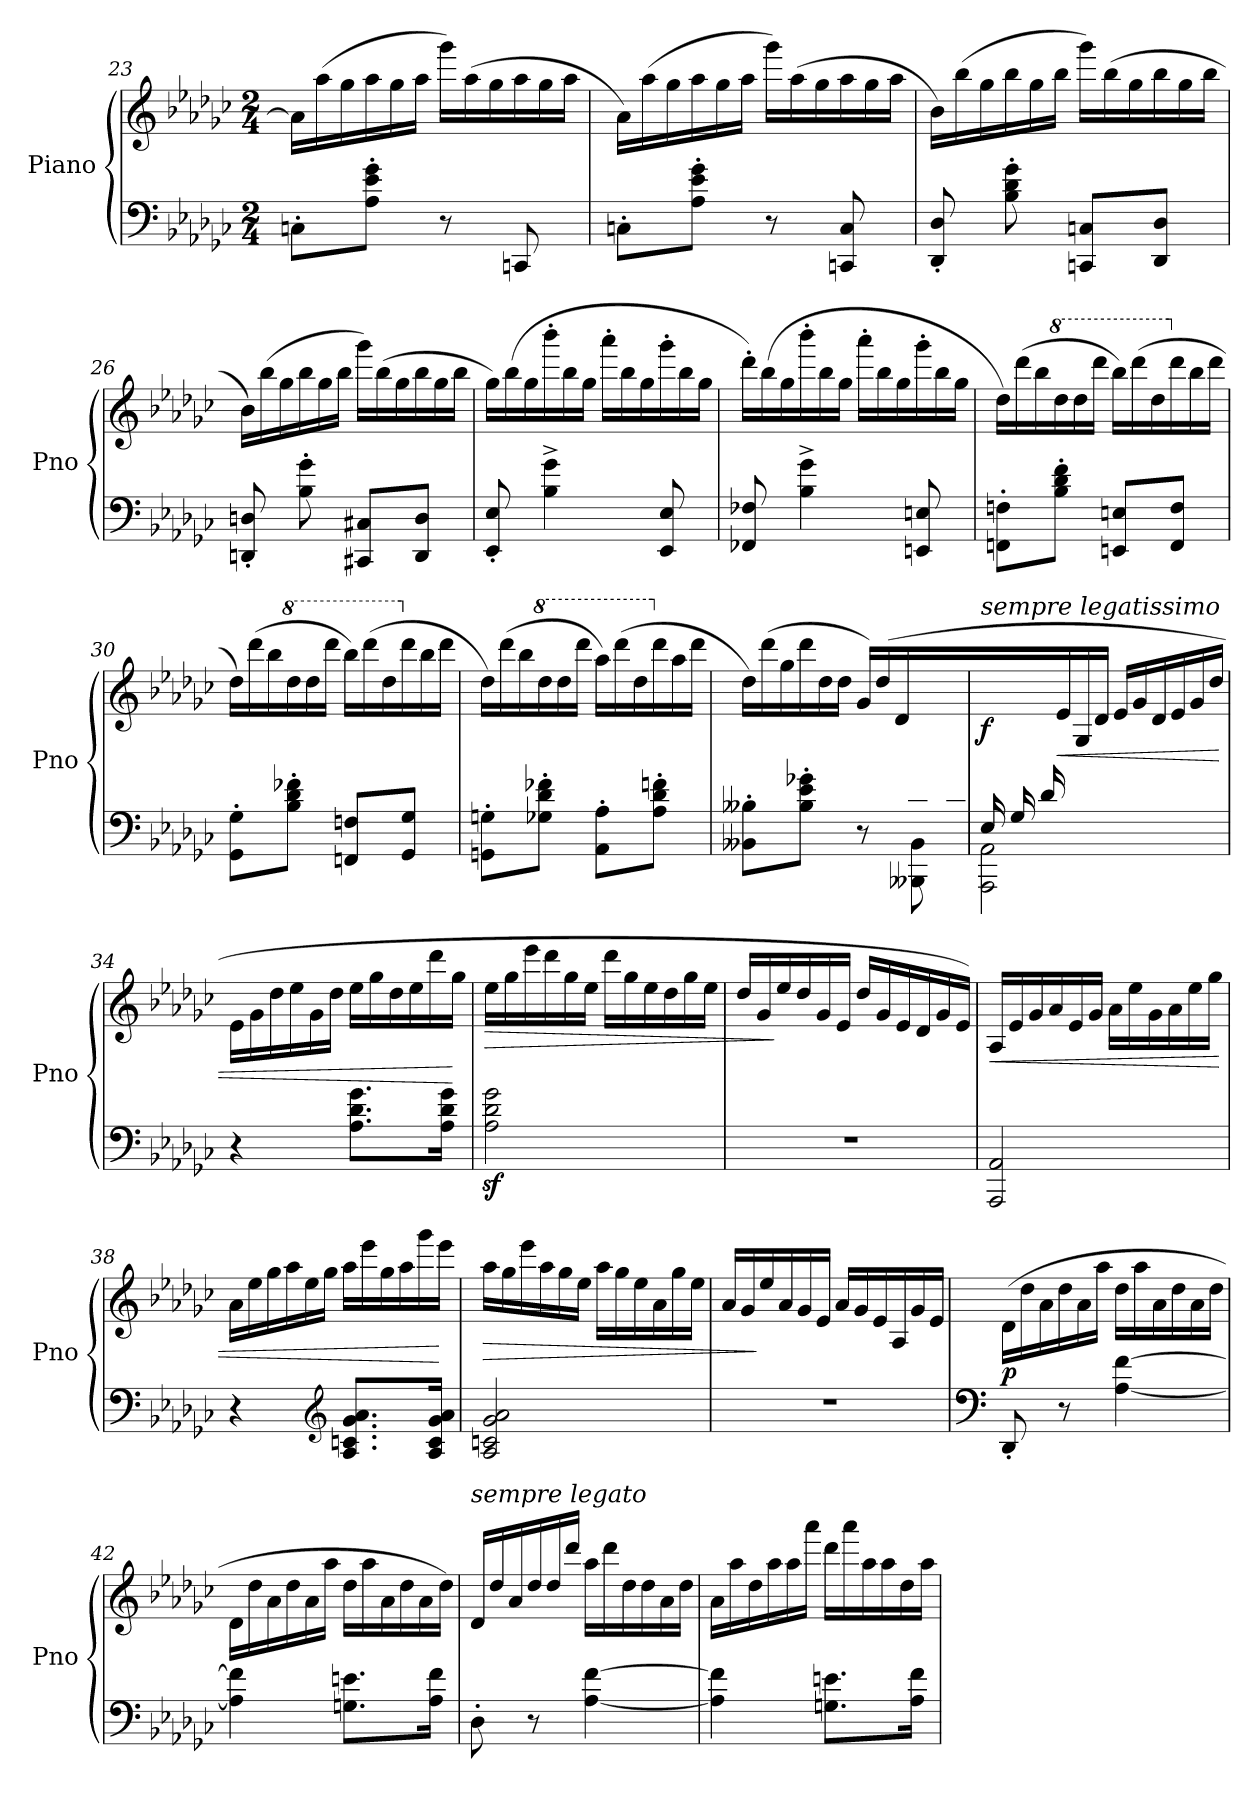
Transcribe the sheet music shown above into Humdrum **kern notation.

**kern	**kern	**dynam
*part1	*part1	*part1
*staff2	*staff1	*staff1/2
*I"Piano	*	*
*I'Pno	*	*
!!LO:LB:g=z
*clefF4	*clefG2	*
*k[b-e-a-d-g-c-]	*k[b-e-a-d-g-c-]	*
*M2/4	*M2/4	*
*	*Xtuplet	*
=23	=23	=23
8Cn'\L	24a-\LL]	.
.	(24aa-\	.
.	24gg-\	.
8A-\' 8e-\' 8g-\'J	24aa-\	.
.	24gg-\	.
.	24aa-\JJ	.
8r	24ggg-\LL)	.
.	(24aa-\	.
.	24gg-\	.
8CCn/	24aa-\	.
.	24gg-\	.
.	24aa-\JJ	.
!!LO:LB:g=z
=24	=24	=24
8Cn'\L	24a-\LL)	.
.	(24aa-\	.
.	24gg-\	.
8A-\' 8e-\' 8g-\'J	24aa-\	.
.	24gg-\	.
.	24aa-\JJ	.
8r	24ggg-\LL)	.
.	(24aa-\	.
.	24gg-\	.
8CCn/ 8C/	24aa-\	.
.	24gg-\	.
.	24aa-\JJ	.
=25	=25	=25
8DD-/' 8D-/'	24b-\LL)	.
.	(24bb-\	.
.	24gg-\	.
8B-\' 8d-\' 8g-\'	24bb-\	.
.	24gg-\	.
.	24bb-\JJ	.
!	!	!LO:DY:b
8CCn/ 8Cn/L	24ggg-\LL)	other-dynamics
.	(24bb-\	.
.	24gg-\	.
8DD-/ 8D-/J	24bb-\	.
.	24gg-\	.
.	24bb-\JJ	.
=26	=26	=26
8DDn/' 8Dn/'	24b-\LL)	.
.	(24bb-\	.
.	24gg-\	.
8B-\' 8g-\'	24bb-\	.
.	24gg-\	.
.	24bb-\JJ	.
8CC#X/ 8C#X/L	24ggg-\LL)	.
.	(24bb-\	.
.	24gg-\	.
8DD/ 8D/J	24bb-\	.
.	24gg-\	.
.	24bb-\JJ	.
!!LO:LB:g=z
=27	=27	=27
8EE-/' 8E-/'	24gg-\LL)	.
.	(24bb-\	.
.	24gg-\	.
4B-\^ 4g-\^	24bbb-'\	.
.	24bb-\	.
.	24gg-\JJ	.
.	24aaa-'\LL	.
.	24bb-\	.
.	24gg-\	.
8EE-/ 8E-/	24ggg-'\	.
.	24bb-\	.
.	24gg-\JJ	.
!!LO:PB:g=z
=28	=28	=28
8FF-X/ 8F-X/	24ddd-'\LL)	.
.	(24bb-\	.
.	24gg-\	.
4B-\^ 4g-\^	24bbb-'\	.
.	24bb-\	.
.	24gg-\JJ	.
.	24aaa-'\LL	.
.	24bb-\	.
.	24gg-\	.
8EEn/ 8En/	24ggg-'\	.
.	24bb-\	.
.	24gg-\JJ	.
=29	=29	=29
8FFn\' 8Fn\'L	24dd-\LL)	.
.	(24ddd-\	.
.	24bb-\	.
*	*8va	*
8B-\' 8d-\' 8f\'J	24ddd-\	.
.	24ddd-\	.
.	24dddd-\JJ	.
!	!	!LO:DY:b
8EEn/ 8En/L	24bbb-\LL)	other-dynamics
.	(24dddd-\	.
.	24ddd-\	.
*	*X8va	*
8FF/ 8F/J	24ddd-\	.
.	24bb-\	.
.	24ddd-\JJ	.
=30	=30	=30
8GG-\' 8G-\'L	24dd-\LL)	.
.	(24ddd-\	.
.	24bb-\	.
*	*8va	*
8B-\' 8d-\' 8f-X\'J	24ddd-\	.
.	24ddd-\	.
.	24dddd-\JJ	.
8FFn/ 8Fn/L	24bbb-\LL)	.
.	(24dddd-\	.
.	24ddd-\	.
*	*X8va	*
8GG-/ 8G-/J	24ddd-\	.
.	24bb-\	.
.	24ddd-\JJ	.
!!LO:LB:g=z
=31	=31	=31
8GGn\' 8Gn\'L	24dd-\LL)	.
.	(24ddd-\	.
.	24bb-\	.
*	*8va	*
8G-X\' 8d-\' 8f-X\'J	24ddd-\	.
.	24ddd-\	.
.	24dddd-\JJ	.
8AA-\' 8A-\'L	24aaa-\LL)	.
.	(24dddd-\	.
.	24ddd-\	.
*	*X8va	*
8A-\' 8d-\' 8fn\'J	24ddd-\	.
.	24aa-\	.
.	24ddd-\JJ	.
=32	=32	=32
*^	*	*
4.ryy	8BB--X\' 8B--X\'L	24dd-\LL)	.
.	.	(24ddd-\	.
.	.	24gg-\	.
.	8B--\' 8e-\' 8g-X\'J	24ddd-\	.
.	.	24dd-\	.
.	.	24dd-\JJ	.
.	8r	24g-/LL)	.
.	.	(>24dd-/	.
.	.	24d-/	.
*Xtuplet	*	*	*
24d-^/	8BBB--X\ 8BB--\	8ryy	.
24G-/	.	.	.
24d-/JJ)	.	.	.
=33	=33	=33	=33
!	!	!LO:TX:a:i:t=sempre legatissimo	!
!	!	!	!LO:DY:b
(24E-/LL	2AAA-\ 2AA-\	8ryy	f
24G-/	.	.	.
24d-/	.	.	.
!	!	!	!LO:HP:b
4.ryy	.	24e-\	<
.	.	24G-\	.
.	.	24d-\JJ	.
.	.	24e-/LL	.
.	.	24g-/	.
.	.	24d-/	.
.	.	24e-/	.
.	.	24g-/	.
.	.	24dd-/JJ	.
*v	*v	*	*
!!LO:LB:g=z
=34	=34	=34
4r	24e-\LL	.
.	24g-\	.
.	24dd-\	.
.	24ee-\	.
.	24g-\	.
.	24dd-\JJ	.
8.A-\ 8.d-\ 8.g-\L	24ee-\LL	.
.	24gg-\	.
.	24dd-\	.
.	24ee-\	.
.	24ddd-\	.
16A-\ 16d-\ 16g-\Jk	.	.
.	24gg-\JJ	[
=35	=35	=35
!	!	!LO:HP:b
2A-\z< 2d-\z< 2g-\z<	24ee-\LL	>
.	24gg-\	.
.	24eee-\	.
.	24ddd-\	.
.	24gg-\	.
.	24ee-\JJ	.
.	24ddd-\LL	.
.	24gg-\	.
.	24ee-\	.
.	24dd-\	.
.	24gg-\	.
.	24ee-\JJ	.
=36	=36	=36
2r	24dd-/LL	.
.	24g-/	.
.	24ee-/	]
!	!	!LO:DY:b
.	24dd-/	other-dynamics
.	24g-/	.
.	24e-/JJ	.
.	24dd-/LL	.
.	24g-/	.
.	24e-/	.
.	24d-/	.
.	24g-/	.
.	24e-/JJ)	.
!!LO:LB:g=z
=37	=37	=37
!	!	!LO:HP:b
2AAA-/ 2AA-/	24A-/LL	<
.	24e-/	.
.	24g-/	.
.	24a-/	.
.	24e-/	.
.	24g-/JJ	.
.	24a-\LL	.
.	24ee-\	.
.	24g-\	.
.	24a-\	.
.	24ee-\	.
.	24gg-\JJ	.
=38	=38	=38
4r	24a-\LL	.
.	24ee-\	.
.	24gg-\	.
.	24aa-\	.
.	24ee-\	.
.	24gg-\JJ	.
*clefG2	*	*
8.A-/ 8.cn/ 8.g-/ 8.a-/L	24aa-\LL	.
.	24eee-\	.
.	24gg-\	.
.	24aa-\	.
.	24ggg-\	.
16A-/ 16c/ 16g-/ 16a-/Jk	.	.
.	24eee-\JJ	[
=39	=39	=39
!	!	!LO:HP:b
2A-/ 2cn/ 2g-/ 2a-/	24aa-\LL	>
.	24gg-\	.
.	24eee-\	.
.	24aa-\	.
.	24gg-\	.
.	24ee-\JJ	.
.	24aa-\LL	.
.	24gg-\	.
.	24ee-\	.
.	24a-\	.
.	24gg-\	.
.	24ee-\JJ	.
!!LO:LB:g=z
=40	=40	=40
2r	24a-/LL	.
.	24g-/	.
.	24ee-/	]
!	!	!LO:DY:b
.	24a-/	other-dynamics
.	24g-/	.
.	24e-/JJ	.
.	24a-/LL	.
.	24g-/	.
.	24e-/	.
.	24A-/	.
.	24g-/	.
.	24e-/JJ	.
!!LO:PB:g=z
=41	=41	=41
*clefF4	*	*
!	!	!LO:DY:b
8DD-'/	(24d-\LL	p
.	24dd-\	.
.	24a-\	.
8r	24dd-\	.
.	24a-\	.
.	24aa-\JJ	.
[4A-\ [4f\	24dd-\LL	.
.	24aa-\	.
.	24a-\	.
.	24dd-\	.
.	24a-\	.
.	24dd-\JJ	.
=42	=42	=42
4A-\] 4f\]	24d-\LL	.
.	24dd-\	.
.	24a-\	.
.	24dd-\	.
.	24a-\	.
.	24aa-\JJ	.
8.Gn\ 8.en\L	24dd-\LL	.
.	24aa-\	.
.	24a-\	.
.	24dd-\	.
.	24a-\	.
16A-\ 16f\Jk	.	.
.	24dd-\JJ)	.
=43	=43	=43
!	!LO:TX:a:i:t=sempre legato	!
8D-'\	24d-/LL	.
.	24dd-/	.
.	24a-/	.
8r	24dd-/	.
.	24dd-/	.
.	24ddd-\JJ	.
[4A-\ [4f\	24aa-\LL	.
.	24ddd-\	.
.	24dd-\	.
.	24dd-\	.
.	24a-\	.
.	24dd-\JJ	.
!!LO:LB:g=z
=44	=44	=44
4A-\] 4f\]	24a-\LL	.
.	24aa-\	.
.	24dd-\	.
!	!	!LO:DY:b
.	24aa-\	other-dynamics
.	24aa-\	.
.	24aaa-\JJ	.
8.Gn\ 8.en\L	24ddd-\LL	.
.	24aaa-\	.
.	24aa-\	.
.	24aa-\	.
.	24dd-\	.
16A-\ 16f\Jk	.	.
.	24aa-\JJ	.
=	=	=
*-	*-	*-
